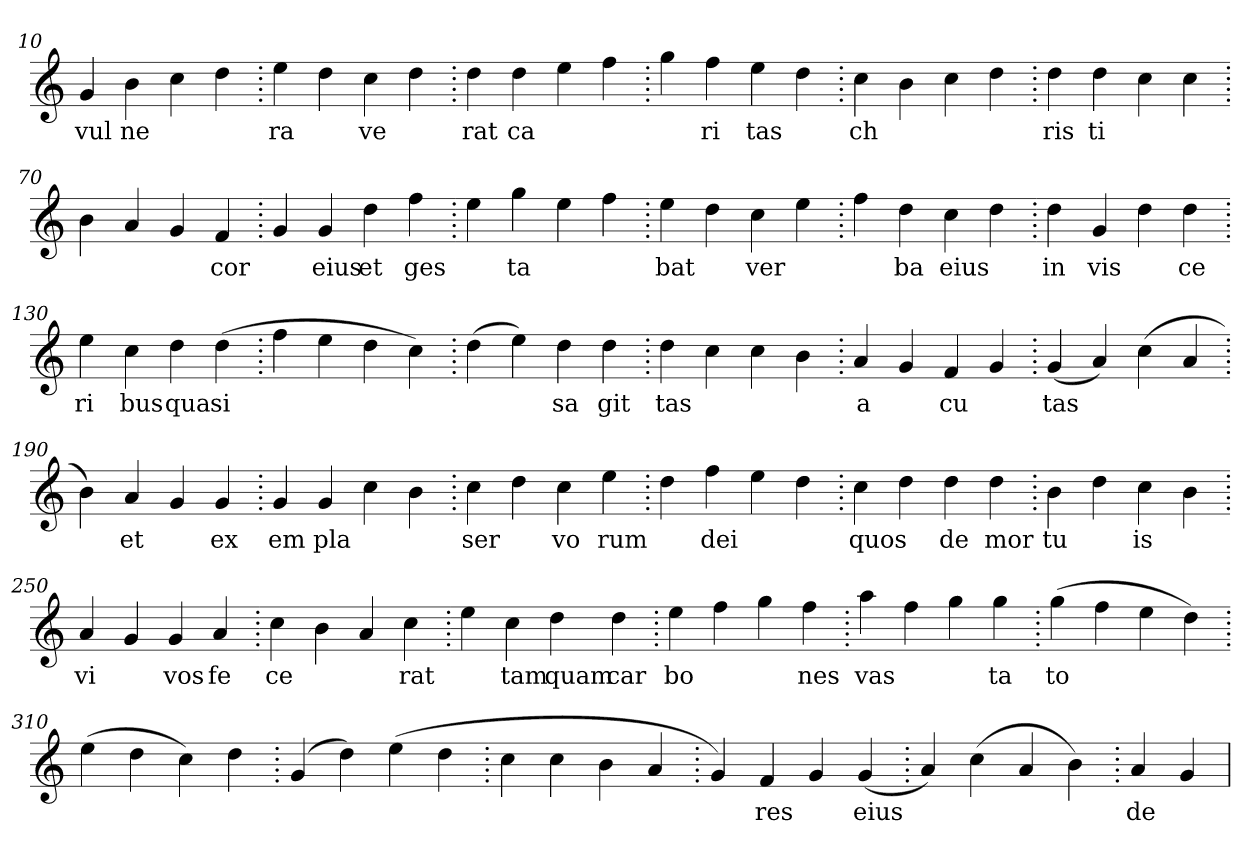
**kern	**text
*part1	*part1
*staff1	*staff1
*clefG2	*
=10.	=10.
4g	vul
4b	ne
4cc	.
4dd	.
=20.	=20.
4ee	ra
4dd	.
4cc	ve
4dd	.
=30.	=30.
4dd	rat
4dd	ca
4ee	.
4ff	.
=40.	=40.
4gg	.
4ff	ri
4ee	tas
4dd	.
=50.	=50.
4cc	ch
4b	.
4cc	.
4dd	.
=60.	=60.
4dd	ris
4dd	ti
4cc	.
4cc	.
=70.	=70.
4b	.
4a	.
4g	.
4f	cor
=80.	=80.
4g	.
4g	eius
4dd	et
4ff	ges
=90.	=90.
4ee	.
4gg	ta
4ee	.
4ff	.
=100.	=100.
4ee	bat
4dd	.
4cc	ver
4ee	.
=110.	=110.
4ff	.
4dd	ba
4cc	eius
4dd	.
=120.	=120.
4dd	in
4g	vis
4dd	.
4dd	ce
=130.	=130.
4ee	ri
4cc	bus
4dd	qua
(>4dd	si
=140.	=140.
4ff	.
4ee	.
4dd	.
4cc)	.
=150.	=150.
(>4dd	.
4ee)	.
4dd	sa
4dd	git
=160.	=160.
4dd	tas
4cc	.
4cc	.
4b	.
=170.	=170.
4a	a
4g	.
4f	cu
4g	.
=180.	=180.
(>4g	tas
4a)	.
(>4cc	.
4a	.
=190.	=190.
4b)	.
4a	et
4g	.
4g	ex
=200.	=200.
4g	em
4g	pla
4cc	.
4b	.
=210.	=210.
4cc	ser
4dd	.
4cc	vo
4ee	rum
=220.	=220.
4dd	.
4ff	dei
4ee	.
4dd	.
=230.	=230.
4cc	quos
4dd	.
4dd	de
4dd	mor
=240.	=240.
4b	tu
4dd	.
4cc	is
4b	.
=250.	=250.
4a	vi
4g	.
4g	vos
4a	fe
=260.	=260.
4cc	ce
4b	.
4a	.
4cc	rat
=270.	=270.
4ee	.
4cc	tam
4dd	quam
4dd	car
=280.	=280.
4ee	bo
4ff	.
4gg	.
4ff	nes
=290.	=290.
4aa	vas
4ff	.
4gg	.
4gg	ta
=300.	=300.
(>4gg	to
4ff	.
4ee	.
4dd)	.
=310.	=310.
(>4ee	.
4dd	.
4cc)	.
4dd	.
=320.	=320.
(>4g	.
4dd)	.
(>4ee	.
4dd	.
=330.	=330.
4cc	.
4cc	.
4b	.
4a	.
=340.	=340.
4g)	.
4f	res
4g	.
(>4g	eius
=350.	=350.
4a)	.
(>4cc	.
4a	.
4b)	.
=360.	=360.
4a	de
4g	.
=	=
*-	*-
